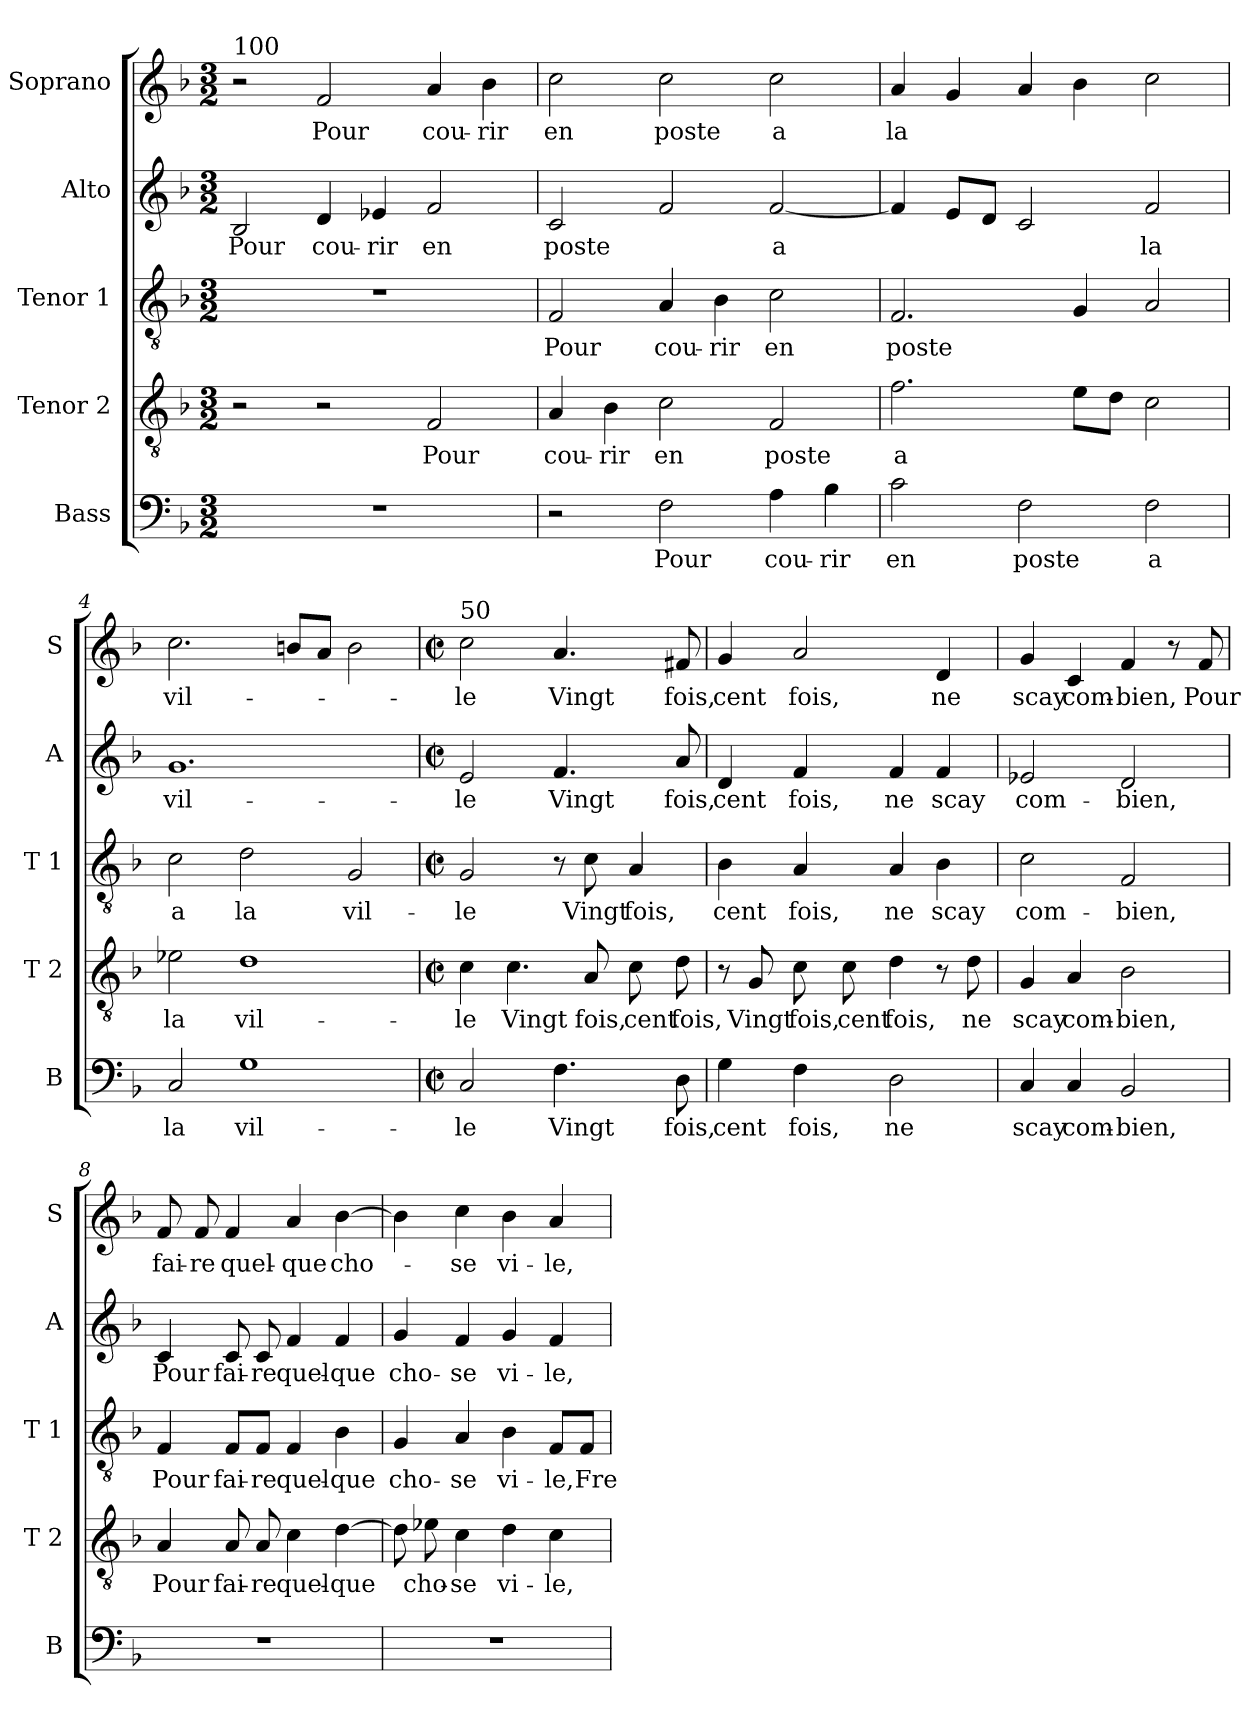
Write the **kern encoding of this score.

**kern	**text	**kern	**text	**kern	**text	**kern	**text	**kern	**text
*part5	*part5	*part4	*part4	*part3	*part3	*part2	*part2	*part1	*part1
*staff5	*staff5	*staff4	*staff4	*staff3	*staff3	*staff2	*staff2	*staff1	*staff1
*I"Bass	*	*I"Tenor 2	*	*I"Tenor 1	*	*I"Alto	*	*I"Soprano	*
*I'B	*	*I'T 2	*	*I'T 1	*	*I'A	*	*I'S	*
*clefF4	*	*clefGv2	*	*clefGv2	*	*clefG2	*	*clefG2	*
*k[b-]	*	*k[b-]	*	*k[b-]	*	*k[b-]	*	*k[b-]	*
*F:	*	*F:	*	*F:	*	*F:	*	*F:	*
*M3/2	*	*M3/2	*	*M3/2	*	*M3/2	*	*M3/2	*
=1	=1	=1	=1	=1	=1	=1	=1	=1	=1
!	!	!	!	!	!	!	!	!LO:TX:a:t=100	!
!	!	!	!	!	!	!	!LO:LY:b	!	!
1.r	.	2r	.	1.r	.	2B-/	Pour	2r	.
!	!	!	!	!	!	!	!LO:LY:b	!	!LO:LY:b
.	.	2r	.	.	.	4d/	cou-	2f/	Pour
!	!	!	!	!	!	!	!LO:LY:b	!	!
.	.	.	.	.	.	4e-X/	-rir	.	.
!	!	!	!LO:LY:b	!	!	!	!LO:LY:b	!	!LO:LY:b
.	.	2F/	Pour	.	.	2f/	en	4a/	cou-
!	!	!	!	!	!	!	!	!	!LO:LY:b
.	.	.	.	.	.	.	.	4b-\	-rir
=2	=2	=2	=2	=2	=2	=2	=2	=2	=2
!	!	!	!LO:LY:b	!	!LO:LY:b	!	!LO:LY:b	!	!LO:LY:b
2r	.	4A/	cou-	2F/	Pour	2c/	poste	2cc\	en
!	!	!	!LO:LY:b	!	!	!	!	!	!
.	.	4B-\	-rir	.	.	.	.	.	.
!	!LO:LY:b	!	!LO:LY:b	!	!LO:LY:b	!	!	!	!LO:LY:b
2F\	Pour	2c\	en	4A/	cou-	2f/	.	2cc\	poste
!	!	!	!	!	!LO:LY:b	!	!	!	!
.	.	.	.	4B-\	-rir	.	.	.	.
!	!LO:LY:b	!	!LO:LY:b	!	!LO:LY:b	!	!LO:LY:b	!	!LO:LY:b
4A\	cou-	2F/	poste	2c\	en	[2f/	a	2cc\	a
!	!LO:LY:b	!	!	!	!	!	!	!	!
4B-\	-rir	.	.	.	.	.	.	.	.
=3	=3	=3	=3	=3	=3	=3	=3	=3	=3
!	!LO:LY:b	!	!LO:LY:b	!	!LO:LY:b	!	!	!	!LO:LY:b
2c\	en	2.f\	a	2.F/	poste	4f/]	.	4a/	la
.	.	.	.	.	.	8e/L	.	4g/	.
.	.	.	.	.	.	8d/J	.	.	.
!	!LO:LY:b	!	!	!	!	!	!	!	!
2F\	poste	.	.	.	.	2c/	.	4a/	.
.	.	8e\L	.	4G/	.	.	.	4b-\	.
.	.	8d\J	.	.	.	.	.	.	.
!	!LO:LY:b	!	!	!	!	!	!LO:LY:b	!	!
2F\	a	2c\	.	2A/	.	2f/	la	2cc\	.
=4	=4	=4	=4	=4	=4	=4	=4	=4	=4
!	!LO:LY:b	!	!LO:LY:b	!	!LO:LY:b	!	!LO:LY:b	!	!LO:LY:b
2C/	la	2e-X\	la	2c\	a	1.g	vil-	2.cc\	vil-
!	!LO:LY:b	!	!LO:LY:b	!	!LO:LY:b	!	!	!	!
1G	vil-	1d	vil-	2d\	la	.	.	.	.
.	.	.	.	.	.	.	.	8bn/L	.
.	.	.	.	.	.	.	.	8a/J	.
!	!	!	!	!	!LO:LY:b	!	!	!	!
.	.	.	.	2G/	vil-	.	.	2b\	.
!!LO:LB:g=z
=5	=5	=5	=5	=5	=5	=5	=5	=5	=5
*M2/2	*	*M2/2	*	*M2/2	*	*M2/2	*	*M2/2	*
*met(c|)	*	*met(c|)	*	*met(c|)	*	*met(c|)	*	*met(c|)	*
!	!	!	!	!	!	!	!	!LO:TX:a:t=50	!
!	!LO:LY:b	!	!LO:LY:b	!	!LO:LY:b	!	!LO:LY:b	!	!LO:LY:b
2C/	-le	4c\	-le	2G/	-le	2e/	-le	2cc\	-le
!	!	!	!LO:LY:b	!	!	!	!	!	!
.	.	4.c\	Vingt	.	.	.	.	.	.
!	!LO:LY:b	!	!	!	!	!	!LO:LY:b	!	!LO:LY:b
4.F\	Vingt	.	.	8r	.	4.f/	Vingt	4.a/	Vingt
!	!	!	!LO:LY:b	!	!LO:LY:b	!	!	!	!
.	.	8A/	fois,	8c\	Vingt	.	.	.	.
!	!	!	!LO:LY:b	!	!LO:LY:b	!	!	!	!
.	.	8c\	cent	4A/	fois,	.	.	.	.
!	!LO:LY:b	!	!LO:LY:b	!	!	!	!LO:LY:b	!	!LO:LY:b
8D\	fois,	8d\	fois,	.	.	8a/	fois,	8f#X/	fois,
=6	=6	=6	=6	=6	=6	=6	=6	=6	=6
!	!LO:LY:b	!	!	!	!LO:LY:b	!	!LO:LY:b	!	!LO:LY:b
4G\	cent	8r	.	4B-\	cent	4d/	cent	4g/	cent
!	!	!	!LO:LY:b	!	!	!	!	!	!
.	.	8G/	Vingt	.	.	.	.	.	.
!	!LO:LY:b	!	!LO:LY:b	!	!LO:LY:b	!	!LO:LY:b	!	!LO:LY:b
4F\	fois,	8c\	fois,	4A/	fois,	4f/	fois,	2a/	fois,
!	!	!	!LO:LY:b	!	!	!	!	!	!
.	.	8c\	cent	.	.	.	.	.	.
!	!LO:LY:b	!	!LO:LY:b	!	!LO:LY:b	!	!LO:LY:b	!	!
2D\	ne	4d\	fois,	4A/	ne	4f/	ne	.	.
!	!	!	!	!	!LO:LY:b	!	!LO:LY:b	!	!LO:LY:b
.	.	8r	.	4B-\	scay	4f/	scay	4d/	ne
!	!	!	!LO:LY:b	!	!	!	!	!	!
.	.	8d\	ne	.	.	.	.	.	.
=7	=7	=7	=7	=7	=7	=7	=7	=7	=7
!	!LO:LY:b	!	!LO:LY:b	!	!LO:LY:b	!	!LO:LY:b	!	!LO:LY:b
4C/	scay	4G/	scay	2c\	com-	2e-X/	com-	4g/	scay
!	!LO:LY:b	!	!LO:LY:b	!	!	!	!	!	!LO:LY:b
4C/	com-	4A/	com-	.	.	.	.	4c/	com-
!	!LO:LY:b	!	!LO:LY:b	!	!LO:LY:b	!	!LO:LY:b	!	!LO:LY:b
2BB-/	-bien,	2B-\	-bien,	2F/	-bien,	2d/	-bien,	4f/	-bien,
.	.	.	.	.	.	.	.	8r	.
!	!	!	!	!	!	!	!	!	!LO:LY:b
.	.	.	.	.	.	.	.	8f/	Pour
=8	=8	=8	=8	=8	=8	=8	=8	=8	=8
!	!	!	!LO:LY:b	!	!LO:LY:b	!	!LO:LY:b	!	!LO:LY:b
1r	.	4A/	Pour	4F/	Pour	4c/	Pour	8f/	fai-
!	!	!	!	!	!	!	!	!	!LO:LY:b
.	.	.	.	.	.	.	.	8f/	-re
!	!	!	!LO:LY:b	!	!LO:LY:b	!	!LO:LY:b	!	!LO:LY:b
.	.	8A/	fai-	8F/L	fai-	8c/	fai-	4f/	quel-
!	!	!	!LO:LY:b	!	!LO:LY:b	!	!LO:LY:b	!	!
.	.	8A/	-re	8F/J	-re	8c/	-re	.	.
!	!	!	!LO:LY:b	!	!LO:LY:b	!	!LO:LY:b	!	!LO:LY:b
.	.	4c\	quel-	4F/	quel-	4f/	quel-	4a/	-que
!	!	!	!LO:LY:b	!	!LO:LY:b	!	!LO:LY:b	!	!LO:LY:b
.	.	[4d\	-que	4B-\	-que	4f/	-que	[4b-\	cho-
!!LO:PB:g=z
=9	=9	=9	=9	=9	=9	=9	=9	=9	=9
!	!	!	!	!	!LO:LY:b	!	!LO:LY:b	!	!
1r	.	8d\]	.	4G/	cho-	4g/	cho-	4b-\]	.
!	!	!	!LO:LY:b	!	!	!	!	!	!
.	.	8e-X\	cho-	.	.	.	.	.	.
!	!	!	!LO:LY:b	!	!LO:LY:b	!	!LO:LY:b	!	!LO:LY:b
.	.	4c\	-se	4A/	-se	4f/	-se	4cc\	-se
!	!	!	!LO:LY:b	!	!LO:LY:b	!	!LO:LY:b	!	!LO:LY:b
.	.	4d\	vi-	4B-\	vi-	4g/	vi-	4b-\	vi-
!	!	!	!LO:LY:b	!	!LO:LY:b	!	!LO:LY:b	!	!LO:LY:b
.	.	4c\	-le,	8F/L	-le,	4f/	-le,	4a/	-le,
!	!	!	!	!	!LO:LY:b	!	!	!	!
.	.	.	.	8F/J	Fre-	.	.	.	.
=	=	=	=	=	=	=	=	=	=
*-	*-	*-	*-	*-	*-	*-	*-	*-	*-
